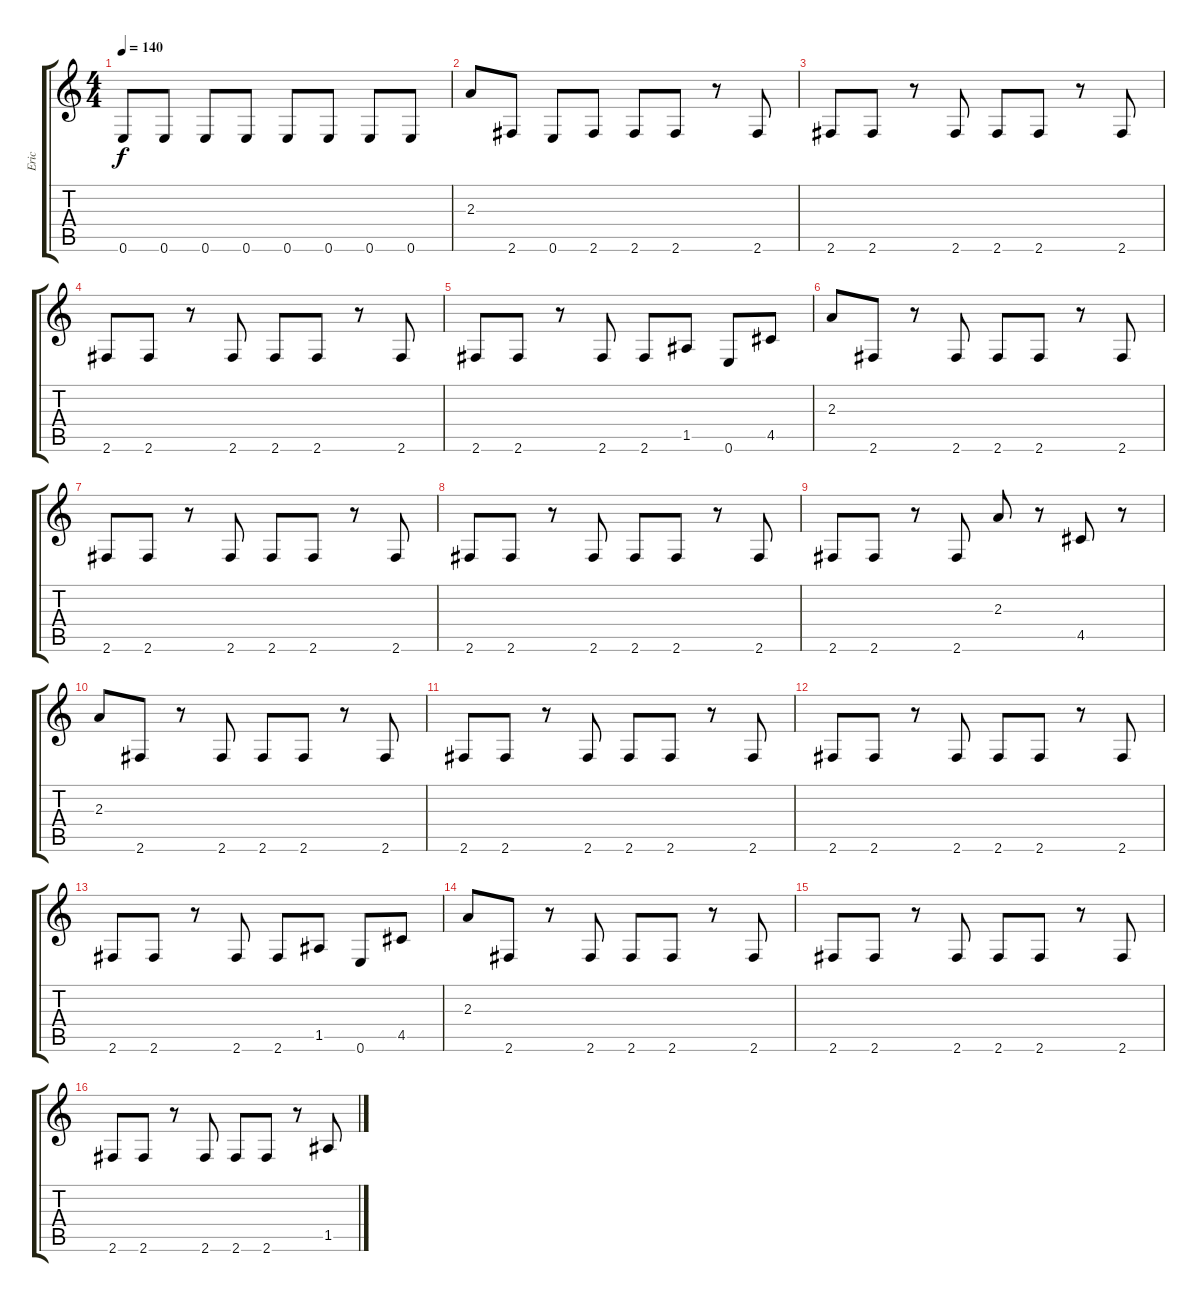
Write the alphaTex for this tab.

\track ("Eric" "Eric") {instrument acousticguitarsteel}
\staff {score tabs}
\tuning (E4 B3 G3 D3 A2 E2) {hide}
\ts (4 4)
\tempo 140
\clef g2
\ks c
0.6.8{dy f} 0.6.8 0.6.8 0.6.8 0.6.8 0.6.8 0.6.8 0.6.8 |
2.3.8 2.6.8 0.6.8 2.6.8 2.6.8 2.6.8 r.8 2.6.8 |
2.6.8 2.6.8 r.8 2.6.8 2.6.8 2.6.8 r.8 2.6.8 |
2.6.8 2.6.8 r.8 2.6.8 2.6.8 2.6.8 r.8 2.6.8 |
2.6.8 2.6.8 r.8 2.6.8 2.6.8 1.5.8 0.6.8 4.5.8 |
2.3.8 2.6.8 r.8 2.6.8 2.6.8 2.6.8 r.8 2.6.8 |
2.6.8 2.6.8 r.8 2.6.8 2.6.8 2.6.8 r.8 2.6.8 |
2.6.8 2.6.8 r.8 2.6.8 2.6.8 2.6.8 r.8 2.6.8 |
2.6.8 2.6.8 r.8 2.6.8 2.3.8 r.8 4.5.8 r.8 |
2.3.8 2.6.8 r.8 2.6.8 2.6.8 2.6.8 r.8 2.6.8 |
2.6.8 2.6.8 r.8 2.6.8 2.6.8 2.6.8 r.8 2.6.8 |
2.6.8 2.6.8 r.8 2.6.8 2.6.8 2.6.8 r.8 2.6.8 |
2.6.8 2.6.8 r.8 2.6.8 2.6.8 1.5.8 0.6.8 4.5.8 |
2.3.8 2.6.8 r.8 2.6.8 2.6.8 2.6.8 r.8 2.6.8 |
2.6.8 2.6.8 r.8 2.6.8 2.6.8 2.6.8 r.8 2.6.8 |
2.6.8 2.6.8 r.8 2.6.8 2.6.8 2.6.8 r.8 1.5.8
